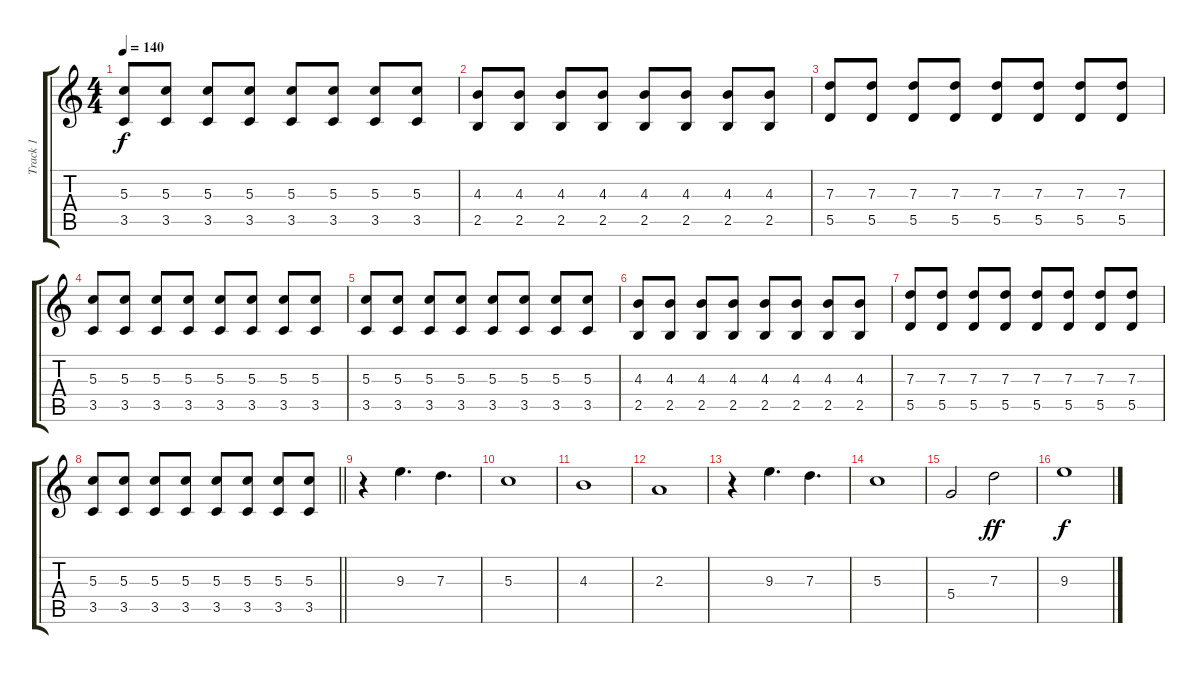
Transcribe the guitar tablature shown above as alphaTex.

\track ("Track 1" "Track 1") {instrument electricguitarjazz}
\staff {score tabs}
\tuning (E4 B3 G3 D3 A2 E2) {hide}
\ts (4 4)
\tempo 140
\clef g2
\ks c
(5.3 3.5).8{dy f} (5.3 3.5).8 (5.3 3.5).8 (5.3 3.5).8 (5.3 3.5).8 (5.3 3.5).8 (5.3 3.5).8 (5.3 3.5).8 |
(4.3 2.5).8 (4.3 2.5).8 (4.3 2.5).8 (4.3 2.5).8 (4.3 2.5).8 (4.3 2.5).8 (4.3 2.5).8 (4.3 2.5).8 |
(7.3 5.5).8 (7.3 5.5).8 (7.3 5.5).8 (7.3 5.5).8 (7.3 5.5).8 (7.3 5.5).8 (7.3 5.5).8 (7.3 5.5).8 |
(5.3 3.5).8 (5.3 3.5).8 (5.3 3.5).8 (5.3 3.5).8 (5.3 3.5).8 (5.3 3.5).8 (5.3 3.5).8 (5.3 3.5).8 |
(5.3 3.5).8 (5.3 3.5).8 (5.3 3.5).8 (5.3 3.5).8 (5.3 3.5).8 (5.3 3.5).8 (5.3 3.5).8 (5.3 3.5).8 |
(4.3 2.5).8 (4.3 2.5).8 (4.3 2.5).8 (4.3 2.5).8 (4.3 2.5).8 (4.3 2.5).8 (4.3 2.5).8 (4.3 2.5).8 |
(7.3 5.5).8 (7.3 5.5).8 (7.3 5.5).8 (7.3 5.5).8 (7.3 5.5).8 (7.3 5.5).8 (7.3 5.5).8 (7.3 5.5).8 |
\barLineRight lightlight
(5.3 3.5).8 (5.3 3.5).8 (5.3 3.5).8 (5.3 3.5).8 (5.3 3.5).8 (5.3 3.5).8 (5.3 3.5).8 (5.3 3.5).8 |
r.4 9.3.4{d} 7.3.4{d} |
5.3.1 |
4.3.1 |
2.3.1 |
r.4 9.3.4{d} 7.3.4{d} |
5.3.1 |
5.4.2 7.3.2{dy ff} |
9.3.1{dy f}
